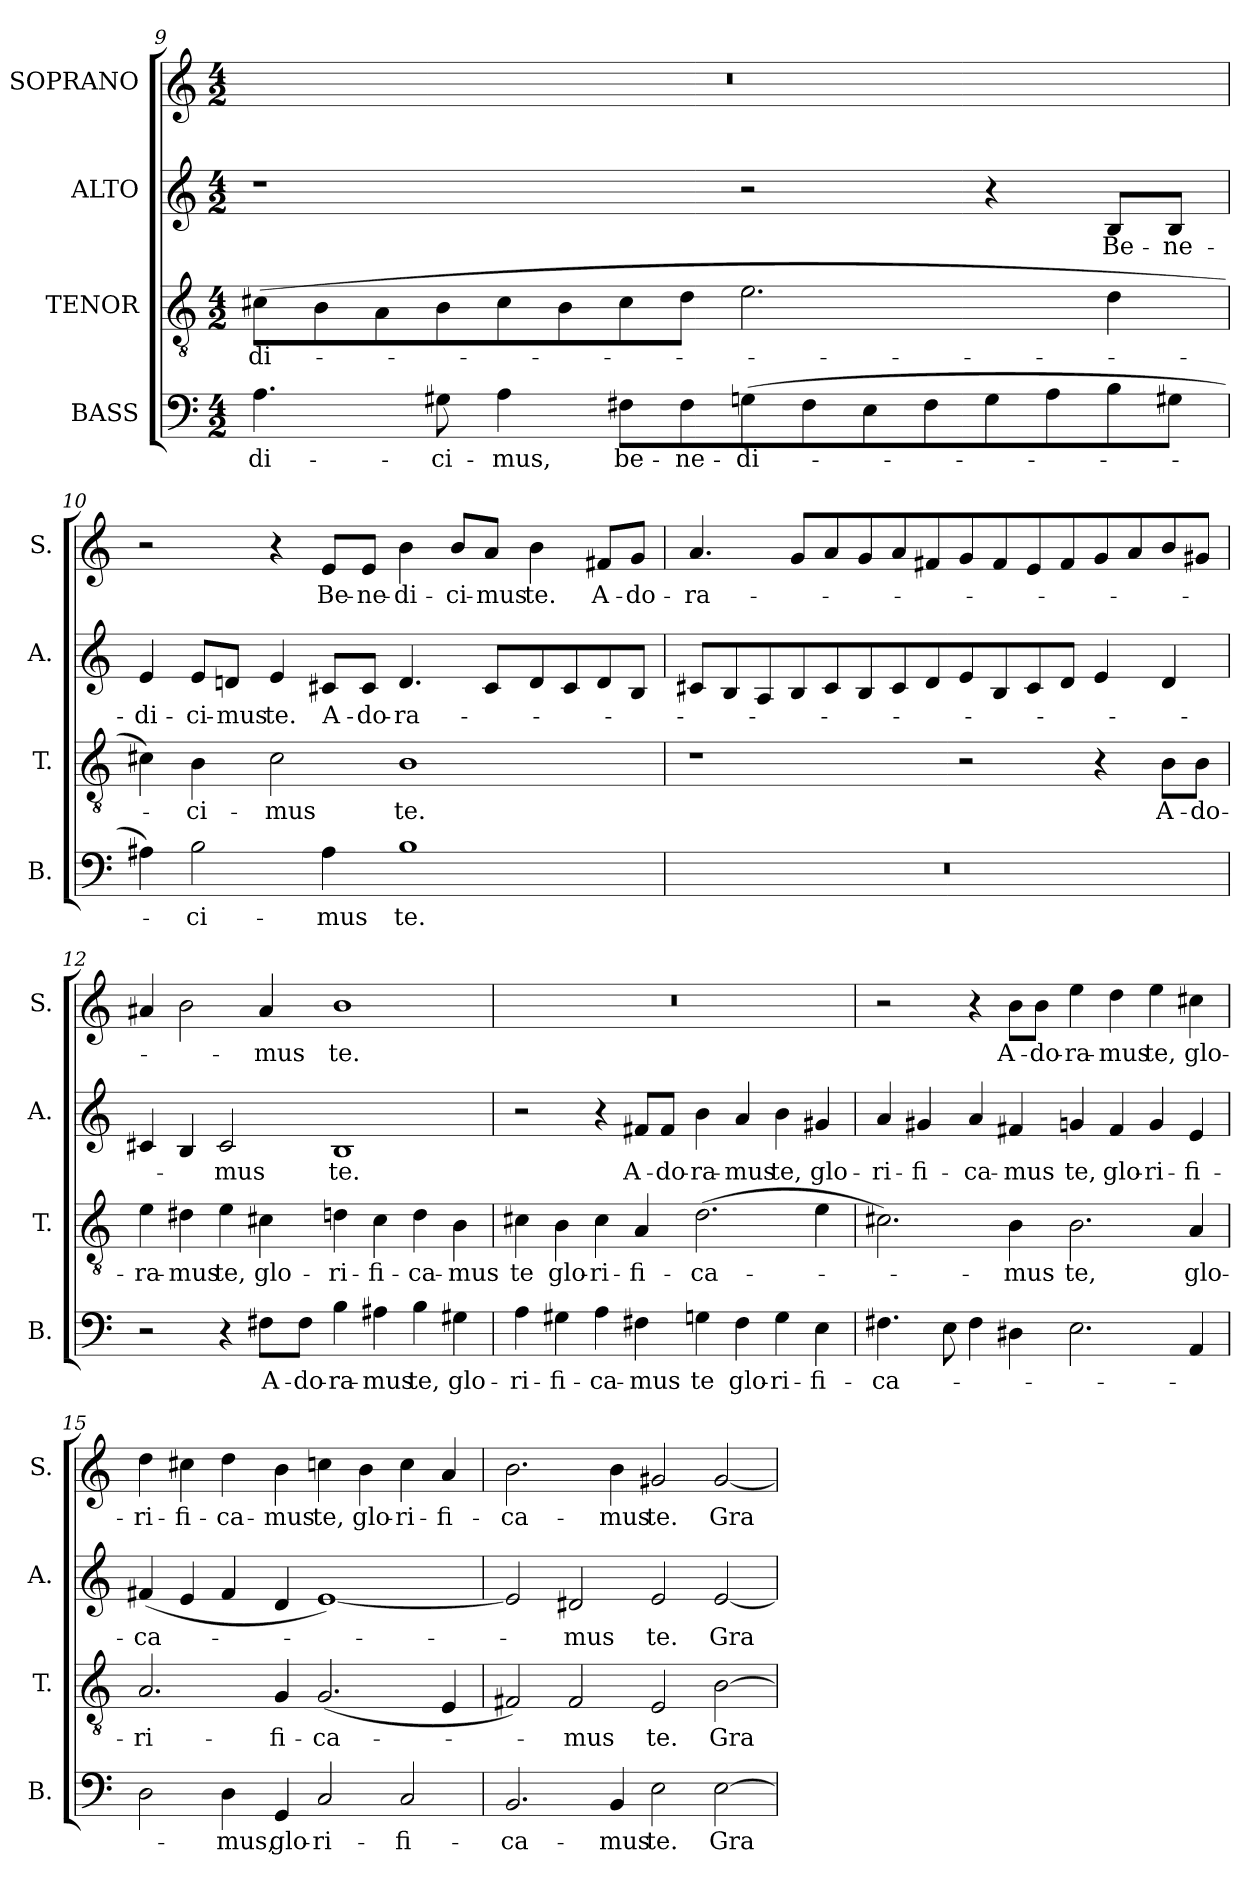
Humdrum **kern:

**kern	**text	**kern	**text	**kern	**text	**kern	**text
*part4	*part4	*part3	*part3	*part2	*part2	*part1	*part1
*staff4	*staff4	*staff3	*staff3	*staff2	*staff2	*staff1	*staff1
*I"BASS	*	*I"TENOR	*	*I"ALTO	*	*I"SOPRANO	*
*I'B.	*	*I'T.	*	*I'A.	*	*I'S.	*
!!LO:PB:g=z
*clefF4	*	*clefGv2	*	*clefG2	*	*clefG2	*
*	*	*ITrd7c12	*	*	*	*	*
*k[]	*	*k[]	*	*k[]	*	*k[]	*
*M4/2	*	*M4/2	*	*M4/2	*	*M4/2	*
=9	=9	=9	=9	=9	=9	=9	=9
!	!LO:LY:b	!	!LO:LY:b	!	!	!	!
4.A\	-di-	(8C#X\L	-di-	1r	.	0r	.
.	.	8BB\	.	.	.	.	.
.	.	8AA\	.	.	.	.	.
!	!LO:LY:b	!	!	!	!	!	!
8G#X\	-ci-	8BB\	.	.	.	.	.
!	!LO:LY:b	!	!	!	!	!	!
4A\	-mus,	8C#\	.	.	.	.	.
.	.	8BB\	.	.	.	.	.
!	!LO:LY:b	!	!	!	!	!	!
8F#X\L	be-	8C#\	.	.	.	.	.
!	!LO:LY:b	!	!	!	!	!	!
8F#\	-ne-	8D\J	.	.	.	.	.
!	!LO:LY:b	!	!	!	!	!	!
(8Gn\	-di-	2.E\	.	2r	.	.	.
8F#\	.	.	.	.	.	.	.
8E\	.	.	.	.	.	.	.
8F#\	.	.	.	.	.	.	.
8G\	.	.	.	4r	.	.	.
8A\	.	.	.	.	.	.	.
!	!	!	!	!	!LO:LY:b	!	!
8B\	.	4D\	.	8B/L	Be-	.	.
!	!	!	!	!	!LO:LY:b	!	!
8G#X\J	.	.	.	8B/J	-ne-	.	.
=10	=10	=10	=10	=10	=10	=10	=10
!	!	!	!	!	!LO:LY:b	!	!
4A#X\)	.	4C#X\)	.	4e/	-di-	2r	.
!	!LO:LY:b	!	!LO:LY:b	!	!LO:LY:b	!	!
2B\	-ci-	4BB\	-ci-	8e/L	-ci-	.	.
!	!	!	!	!	!LO:LY:b	!	!
.	.	.	.	8dn/J	-mus	.	.
!	!	!	!LO:LY:b	!	!LO:LY:b	!	!
.	.	2C#\	-mus	4e/	te.	4r	.
!	!LO:LY:b	!	!	!	!LO:LY:b	!	!LO:LY:b
4A#\	-mus	.	.	8c#X/L	A-	8e/L	Be-
!	!	!	!	!	!LO:LY:b	!	!LO:LY:b
.	.	.	.	8c#/J	-do-	8e/J	-ne-
!	!LO:LY:b	!	!LO:LY:b	!	!LO:LY:b	!	!LO:LY:b
1B	te.	1BB	te.	4.d/	-ra-	4b\	-di-
!	!	!	!	!	!	!	!LO:LY:b
.	.	.	.	.	.	8b/L	-ci-
!	!	!	!	!	!	!	!LO:LY:b
.	.	.	.	8c#/L	.	8a/J	-mus
!	!	!	!	!	!	!	!LO:LY:b
.	.	.	.	8d/	.	4b\	te.
.	.	.	.	8c#/	.	.	.
!	!	!	!	!	!	!	!LO:LY:b
.	.	.	.	8d/	.	8f#X/L	A-
!	!	!	!	!	!	!	!LO:LY:b
.	.	.	.	8B/J	.	8g/J	-do-
!!LO:LB:g=z
=11	=11	=11	=11	=11	=11	=11	=11
!	!	!	!	!	!	!	!LO:LY:b
0r	.	1r	.	8c#X/L	.	4.a/	-ra-
.	.	.	.	8B/	.	.	.
.	.	.	.	8A/	.	.	.
.	.	.	.	8B/	.	8g/L	.
.	.	.	.	8c#/	.	8a/	.
.	.	.	.	8B/	.	8g/	.
.	.	.	.	8c#/	.	8a/	.
.	.	.	.	8d/	.	8f#X/	.
.	.	2r	.	8e/	.	8g/	.
.	.	.	.	8B/	.	8f#/	.
.	.	.	.	8c#/	.	8e/	.
.	.	.	.	8d/J	.	8f#/	.
.	.	4r	.	4e/	.	8g/	.
.	.	.	.	.	.	8a/	.
!	!	!	!LO:LY:b	!	!	!	!
.	.	8BB\L	A-	4d/	.	8b/	.
!	!	!	!LO:LY:b	!	!	!	!
.	.	8BB\J	-do-	.	.	8g#X/J	.
=12	=12	=12	=12	=12	=12	=12	=12
!	!	!	!LO:LY:b	!	!	!	!
2r	.	4E\	-ra-	4c#X/	.	4a#X/	.
!	!	!	!LO:LY:b	!	!	!	!
.	.	4D#X\	-mus	4B/	.	2b\	.
!	!	!	!LO:LY:b	!	!LO:LY:b	!	!
4r	.	4E\	te,	2c#/	-mus	.	.
!	!LO:LY:b	!	!LO:LY:b	!	!	!	!LO:LY:b
8F#X\L	A-	4C#X\	glo-	.	.	4a#/	-mus
!	!LO:LY:b	!	!	!	!	!	!
8F#\J	-do-	.	.	.	.	.	.
!	!LO:LY:b	!	!LO:LY:b	!	!LO:LY:b	!	!LO:LY:b
4B\	-ra-	4Dn\	-ri-	1B	te.	1b	te.
!	!LO:LY:b	!	!LO:LY:b	!	!	!	!
4A#X\	-mus	4C#\	-fi-	.	.	.	.
!	!LO:LY:b	!	!LO:LY:b	!	!	!	!
4B\	te,	4D\	-ca-	.	.	.	.
!	!LO:LY:b	!	!LO:LY:b	!	!	!	!
4G#X\	glo-	4BB\	-mus	.	.	.	.
=13	=13	=13	=13	=13	=13	=13	=13
!	!LO:LY:b	!	!LO:LY:b	!	!	!	!
4A\	-ri-	4C#X\	te	2r	.	0r	.
!	!LO:LY:b	!	!LO:LY:b	!	!	!	!
4G#X\	-fi-	4BB\	glo-	.	.	.	.
!	!LO:LY:b	!	!LO:LY:b	!	!	!	!
4A\	-ca-	4C#\	-ri-	4r	.	.	.
!	!LO:LY:b	!	!LO:LY:b	!	!LO:LY:b	!	!
4F#X\	-mus	4AA/	-fi-	8f#X/L	A-	.	.
!	!	!	!	!	!LO:LY:b	!	!
.	.	.	.	8f#/J	-do-	.	.
!	!LO:LY:b	!	!LO:LY:b	!	!LO:LY:b	!	!
4Gn\	te	(2.D\	-ca-	4b\	-ra-	.	.
!	!LO:LY:b	!	!	!	!LO:LY:b	!	!
4F#\	glo-	.	.	4a/	-mus	.	.
!	!LO:LY:b	!	!	!	!LO:LY:b	!	!
4G\	-ri-	.	.	4b\	te,	.	.
!	!LO:LY:b	!	!	!	!LO:LY:b	!	!
4E\	-fi-	4E\	.	4g#X/	glo-	.	.
!!LO:PB:g=z
=14	=14	=14	=14	=14	=14	=14	=14
!	!LO:LY:b	!	!	!	!LO:LY:b	!	!
4.F#X\	-ca-	2.C#X\)	.	4a/	-ri-	2r	.
!	!	!	!	!	!LO:LY:b	!	!
.	.	.	.	4g#X/	-fi-	.	.
8E\	.	.	.	.	.	.	.
!	!	!	!	!	!LO:LY:b	!	!
4F#\	.	.	.	4a/	-ca-	4r	.
!	!	!	!LO:LY:b	!	!LO:LY:b	!	!LO:LY:b
4D#X\	.	4BB\	-mus	4f#X/	-mus	8b\L	A-
!	!	!	!	!	!	!	!LO:LY:b
.	.	.	.	.	.	8b\J	-do-
!	!	!	!LO:LY:b	!	!LO:LY:b	!	!LO:LY:b
2.E\	.	2.BB\	te,	4gn/	te,	4ee\	-ra-
!	!	!	!	!	!LO:LY:b	!	!LO:LY:b
.	.	.	.	4f#/	glo-	4dd\	-mus
!	!	!	!	!	!LO:LY:b	!	!LO:LY:b
.	.	.	.	4g/	-ri-	4ee\	te,
!	!	!	!LO:LY:b	!	!LO:LY:b	!	!LO:LY:b
4AA/	.	4AA/	glo-	4e/	-fi-	4cc#X\	glo-
=15	=15	=15	=15	=15	=15	=15	=15
!	!	!	!LO:LY:b	!	!LO:LY:b	!	!LO:LY:b
2D\	.	2.AA/	-ri-	(4f#X/	-ca-	4dd\	-ri-
!	!	!	!	!	!	!	!LO:LY:b
.	.	.	.	4e/	.	4cc#X\	-fi-
!	!LO:LY:b	!	!	!	!	!	!LO:LY:b
4D\	-mus,	.	.	4f#/	.	4dd\	-ca-
!	!LO:LY:b	!	!LO:LY:b	!	!	!	!LO:LY:b
4GG/	glo-	4GG/	-fi-	4d/	.	4b\	-mus
!	!LO:LY:b	!	!LO:LY:b	!	!	!	!LO:LY:b
2C/	-ri-	(2.GG/	-ca-	[1e)	.	4ccn\	te,
!	!	!	!	!	!	!	!LO:LY:b
.	.	.	.	.	.	4b\	glo-
!	!LO:LY:b	!	!	!	!	!	!LO:LY:b
2C/	-fi-	.	.	.	.	4cc\	-ri-
!	!	!	!	!	!	!	!LO:LY:b
.	.	4EE/	.	.	.	4a/	-fi-
=16	=16	=16	=16	=16	=16	=16	=16
!	!LO:LY:b	!	!	!	!	!	!LO:LY:b
2.BB/	-ca-	2FF#X/)	.	2e/]	.	2.b\	-ca-
!	!	!	!LO:LY:b	!	!LO:LY:b	!	!
.	.	2FF#/	-mus	2d#X/	-mus	.	.
!	!LO:LY:b	!	!	!	!	!	!LO:LY:b
4BB/	-mus	.	.	.	.	4b\	-mus
!	!LO:LY:b	!	!LO:LY:b	!	!LO:LY:b	!	!LO:LY:b
2E\	te.	2EE/	te.	2e/	te.	2g#X/	te.
!	!LO:LY:b	!	!LO:LY:b	!	!LO:LY:b	!	!LO:LY:b
[2E\	Gra-	[2BB\	Gra-	[2e/	Gra-	[2g#/	Gra-
=	=	=	=	=	=	=	=
*-	*-	*-	*-	*-	*-	*-	*-
